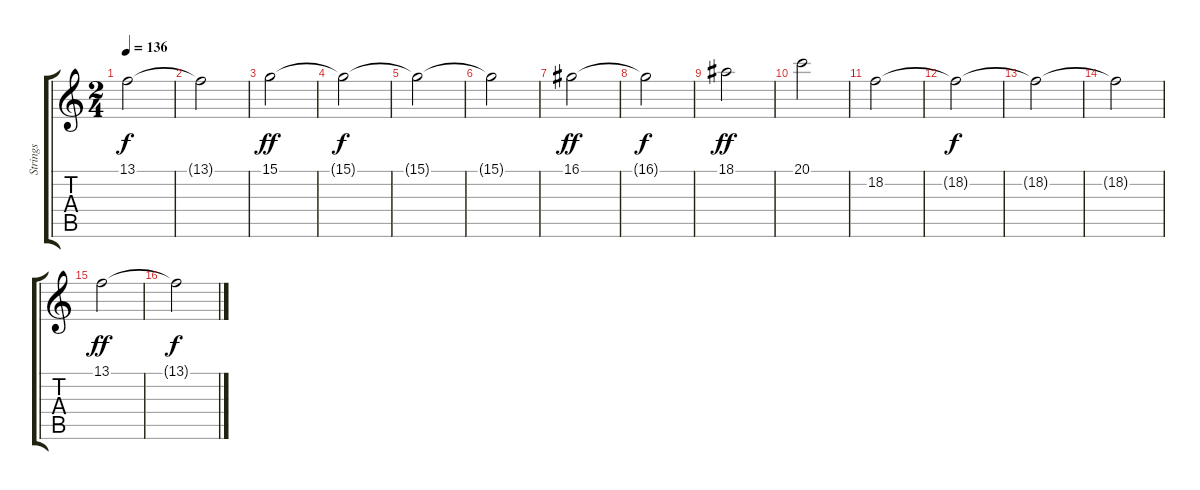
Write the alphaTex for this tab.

\track ("Strings" "Strings") {instrument stringensemble1}
\staff {score tabs}
\tuning (E4 B3 G3 D3 A2 E2) {hide}
\ts (2 4)
\tempo 136
\clef g2
\ks c
13.1{t}.2{dy f} |
13.1{t}.2 |
15.1.2{dy ff} |
15.1{t}.2{dy f} |
15.1{t}.2 |
15.1{t}.2 |
16.1.2{dy ff} |
16.1{t}.2{dy f} |
18.1.2{dy ff} |
20.1.2 |
18.2.2 |
18.2{t}.2{dy f} |
18.2{t}.2 |
18.2{t}.2 |
13.1.2{dy ff} |
13.1{t}.2{dy f}
